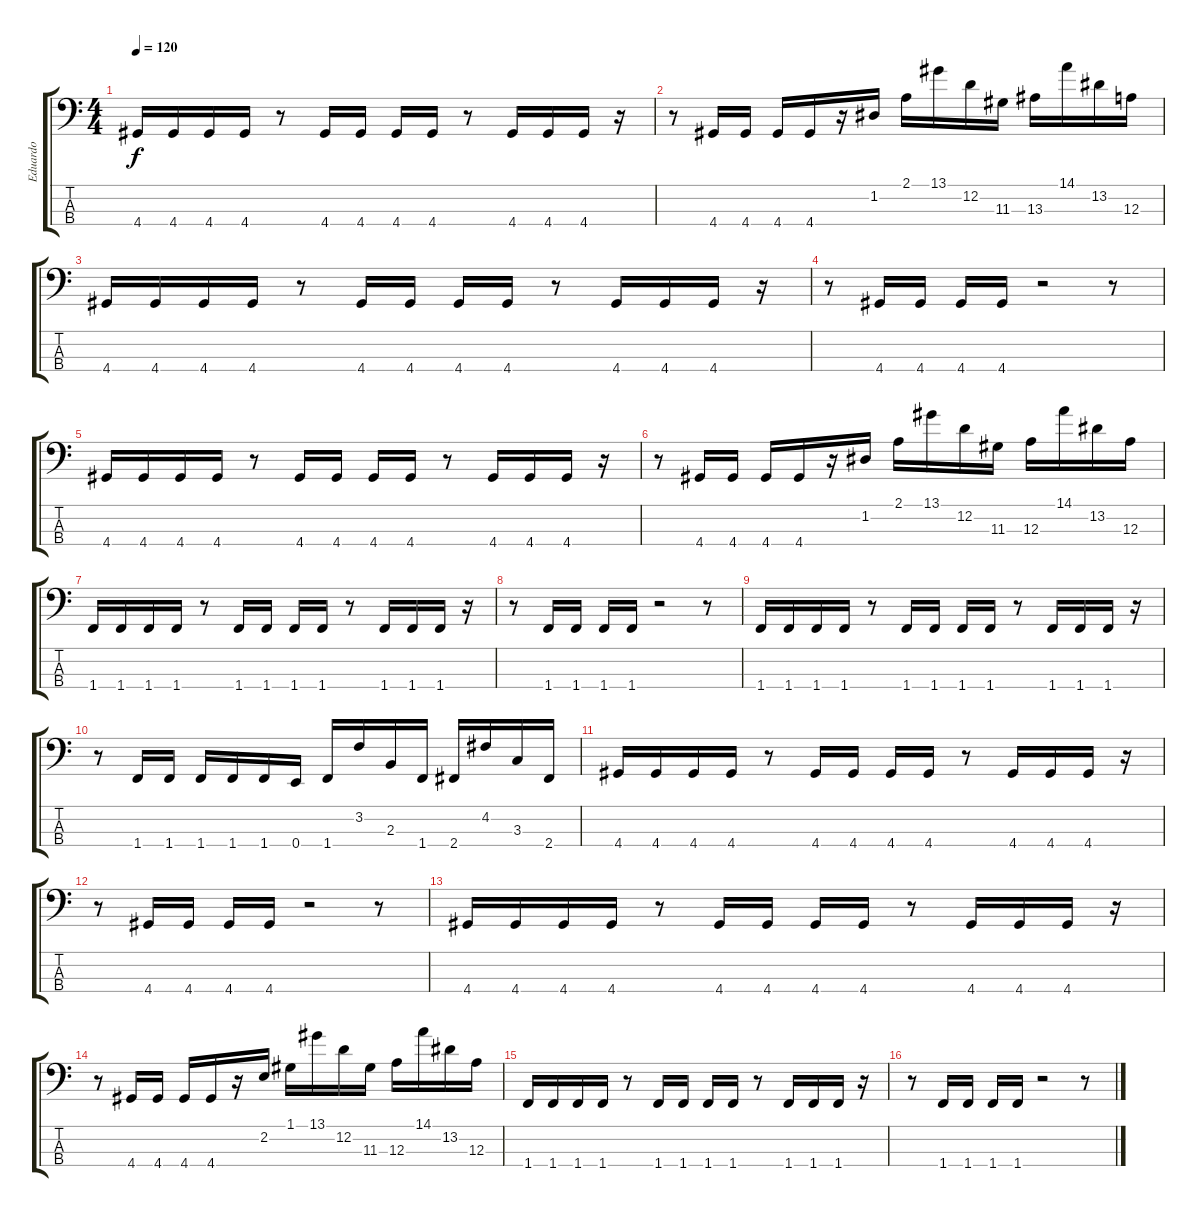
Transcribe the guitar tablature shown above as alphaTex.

\track ("Eduardo" "Eduardo") {instrument electricbasspick}
\staff {score tabs}
\tuning (G2 D2 A1 E1) {hide}
\ts (4 4)
\tempo 120
\tempo 110
\tempo 120
\clef f4
\ks c
4.4.16{dy f instrument electricbasspick} 4.4.16 4.4.16 4.4.16 r.8 4.4.16 4.4.16 4.4.16 4.4.16 r.8 4.4.16 4.4.16 4.4.16 r.16 |
r.8 4.4.16 4.4.16 4.4.16 4.4.16 r.16 1.2.16 2.1.16 13.1.16 12.2.16 11.3.16 13.3.16 14.1.16 13.2.16 12.3.16 |
4.4.16 4.4.16 4.4.16 4.4.16 r.8 4.4.16 4.4.16 4.4.16 4.4.16 r.8 4.4.16 4.4.16 4.4.16 r.16 |
r.8 4.4.16 4.4.16 4.4.16 4.4.16 r.2 r.8 |
4.4.16 4.4.16 4.4.16 4.4.16 r.8 4.4.16 4.4.16 4.4.16 4.4.16 r.8 4.4.16 4.4.16 4.4.16 r.16 |
r.8 4.4.16 4.4.16 4.4.16 4.4.16 r.16 1.2.16 2.1.16 13.1.16 12.2.16 11.3.16 12.3.16 14.1.16 13.2.16 12.3.16 |
1.4.16 1.4.16 1.4.16 1.4.16 r.8 1.4.16 1.4.16 1.4.16 1.4.16 r.8 1.4.16 1.4.16 1.4.16 r.16 |
r.8 1.4.16 1.4.16 1.4.16 1.4.16 r.2 r.8 |
1.4.16 1.4.16 1.4.16 1.4.16 r.8 1.4.16 1.4.16 1.4.16 1.4.16 r.8 1.4.16 1.4.16 1.4.16 r.16 |
r.8 1.4.16 1.4.16 1.4.16 1.4.16 1.4.16 0.4.16 1.4.16 3.2.16 2.3.16 1.4.16 2.4.16 4.2.16 3.3.16 2.4.16 |
4.4.16 4.4.16 4.4.16 4.4.16 r.8 4.4.16 4.4.16 4.4.16 4.4.16 r.8 4.4.16 4.4.16 4.4.16 r.16 |
r.8 4.4.16 4.4.16 4.4.16 4.4.16 r.2 r.8 |
4.4.16 4.4.16 4.4.16 4.4.16 r.8 4.4.16 4.4.16 4.4.16 4.4.16 r.8 4.4.16 4.4.16 4.4.16 r.16 |
r.8 4.4.16 4.4.16 4.4.16 4.4.16 r.16 2.2.16 1.1.16 13.1.16 12.2.16 11.3.16 12.3.16 14.1.16 13.2.16 12.3.16 |
1.4.16 1.4.16 1.4.16 1.4.16 r.8 1.4.16 1.4.16 1.4.16 1.4.16 r.8 1.4.16 1.4.16 1.4.16 r.16 |
r.8 1.4.16 1.4.16 1.4.16 1.4.16 r.2 r.8
